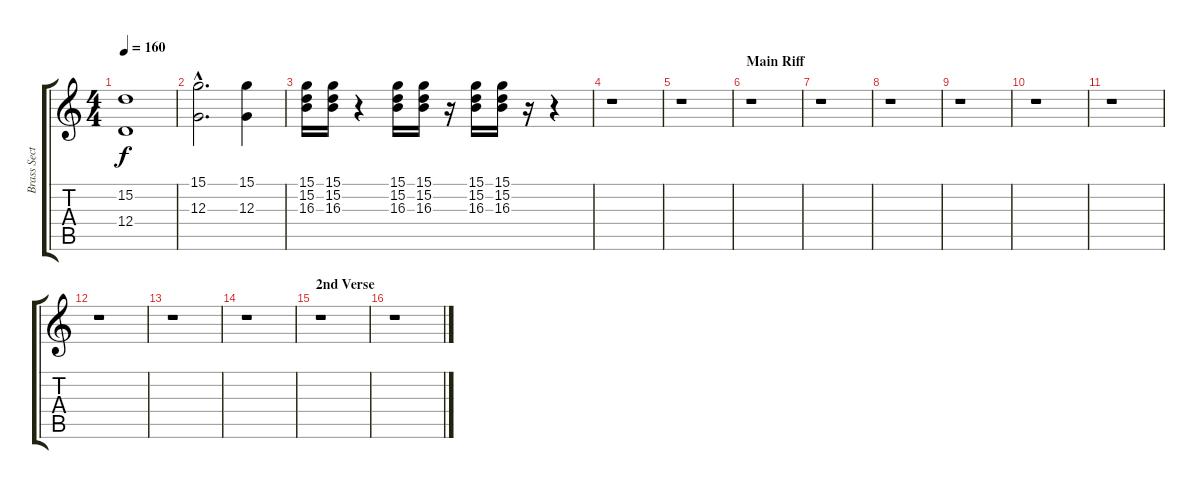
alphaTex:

\track ("Brass Section" "Brass Sect") {instrument brasssection}
\staff {score tabs}
\tuning (E4 B3 G3 D3 A2 E2) {hide}
\ts (4 4)
\tempo 160
\clef g2
\ks c
(15.2 12.4).1{dy f} |
(15.1{hac} 12.3{hac}).2{d} (15.1 12.3).4 |
(15.1 15.2 16.3).16 (15.1 15.2 16.3).16 r.4 (15.1 15.2 16.3).16 (15.1 15.2 16.3).16 r.16 (15.1 15.2 16.3).16 (15.1 15.2 16.3).16 r.16 r.4 |
r.1 |
r.1 |
\section ("" "Main Riff")
r.1 |
r.1 |
r.1 |
r.1 |
r.1 |
r.1 |
r.1 |
r.1 |
r.1 |
\section ("" "2nd Verse")
r.1 |
r.1
